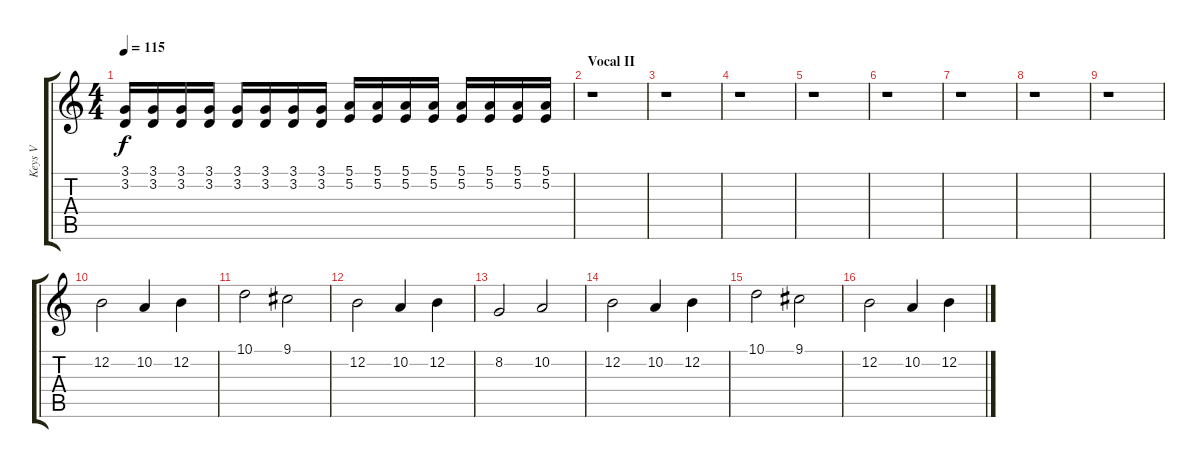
\track ("Keys V" "Keys V") {instrument synthstrings1}
\staff {score tabs}
\tuning (E4 B3 G3 D3 A2 E2) {hide}
\ts (4 4)
\tempo 115
\clef g2
\ks c
(3.1 3.2).16{dy f} (3.1 3.2).16 (3.1 3.2).16 (3.1 3.2).16 (3.1 3.2).16 (3.1 3.2).16 (3.1 3.2).16 (3.1 3.2).16 (5.1 5.2).16 (5.1 5.2).16 (5.1 5.2).16 (5.1 5.2).16 (5.1 5.2).16 (5.1 5.2).16 (5.1 5.2).16 (5.1 5.2).16 |
\section ("" "Vocal II")
r.1 |
r.1 |
r.1 |
r.1 |
r.1 |
r.1 |
r.1 |
r.1 |
\section ("" "")
12.2.2 10.2.4 12.2.4 |
\section ("" "")
10.1.2 9.1.2 |
12.2.2 10.2.4 12.2.4 |
8.2.2 10.2.2 |
12.2.2 10.2.4 12.2.4 |
10.1.2 9.1.2 |
12.2.2 10.2.4 12.2.4
